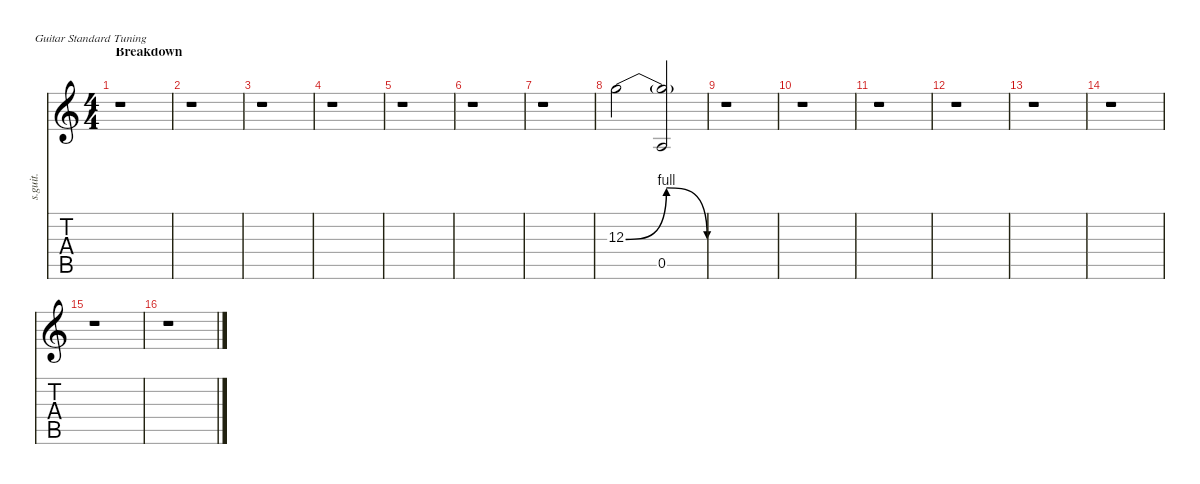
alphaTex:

\defaultSystemsLayout 4
\hideDynamics
\bracketExtendMode nobrackets
\track ("Backing Vocals" "s.guit.") {instrument clarinet}
\staff {score tabs}
\tuning (E4 B3 G3 D3 A2 E2)
\displaytranspose 12
\ts (4 4)
\section ("" "Breakdown")
\tempo (125 hide)
\clef g2
\ks c
r.1{dy fff} |
r.1 |
r.1 |
r.1 |
r.1 |
r.1 |
r.1 |
12.3{be (bendrelease 0 0 30 4 30 4 60 0)}.2{lyrics (0 "") lyrics (1 "") lyrics (2 "") lyrics (3 "") lyrics (4 "")} (12.3{t} 0.5).2{lyrics (0 "") lyrics (1 "") lyrics (2 "") lyrics (3 "") lyrics (4 "") dy f} |
r.1 |
r.1 |
r.1 |
r.1 |
r.1 |
r.1 |
r.1 |
r.1
